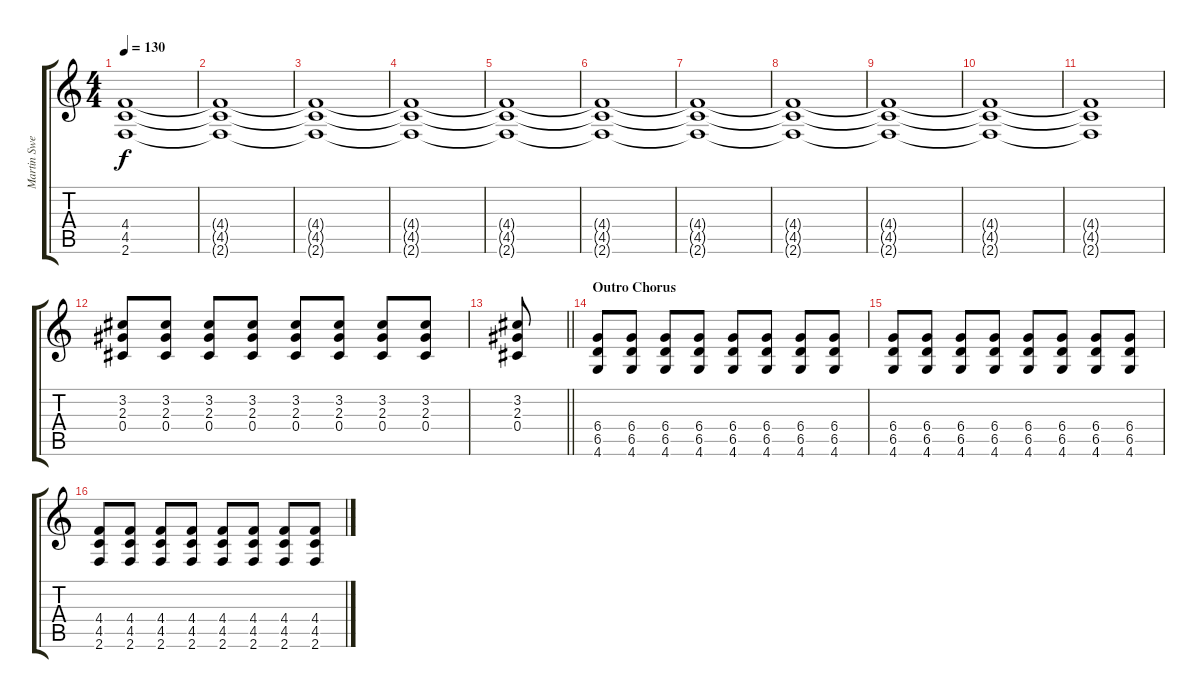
\track ("Martin Sweet (Guitar 2)" "Martin Swe") {instrument distortionguitar}
\staff {score tabs}
\tuning (Eb4 Bb3 Gb3 Db3 Ab2 Eb2) {hide}
\ts (4 4)
\tempo 130
\clef g2
\ks c
(4.4{t} 4.5{t} 2.6{t}).1{dy f} |
(4.4{t} 4.5{t} 2.6{t}).1 |
(4.4{t} 4.5{t} 2.6{t}).1 |
(4.4{t} 4.5{t} 2.6{t}).1 |
(4.4{t} 4.5{t} 2.6{t}).1 |
(4.4{t} 4.5{t} 2.6{t}).1 |
(4.4{t} 4.5{t} 2.6{t}).1 |
(4.4{t} 4.5{t} 2.6{t}).1 |
(4.4{t} 4.5{t} 2.6{t}).1 |
(4.4{t} 4.5{t} 2.6{t}).1 |
(4.4{t} 4.5{t} 2.6{t}).1 |
(3.2 2.3 0.4).8{volume 13} (3.2 2.3 0.4).8 (3.2 2.3 0.4).8 (3.2 2.3 0.4).8 (3.2 2.3 0.4).8 (3.2 2.3 0.4).8 (3.2 2.3 0.4).8 (3.2 2.3 0.4).8 |
\barLineRight lightlight
(3.2 2.3 0.4).8 |
\section ("" "Outro Chorus")
(6.4 6.5 4.6).8 (6.4 6.5 4.6).8 (6.4 6.5 4.6).8 (6.4 6.5 4.6).8 (6.4 6.5 4.6).8 (6.4 6.5 4.6).8 (6.4 6.5 4.6).8 (6.4 6.5 4.6).8 |
(6.4 6.5 4.6).8 (6.4 6.5 4.6).8 (6.4 6.5 4.6).8 (6.4 6.5 4.6).8 (6.4 6.5 4.6).8 (6.4 6.5 4.6).8 (6.4 6.5 4.6).8 (6.4 6.5 4.6).8 |
(4.4 4.5 2.6).8 (4.4 4.5 2.6).8 (4.4 4.5 2.6).8 (4.4 4.5 2.6).8 (4.4 4.5 2.6).8 (4.4 4.5 2.6).8 (4.4 4.5 2.6).8 (4.4 4.5 2.6).8
